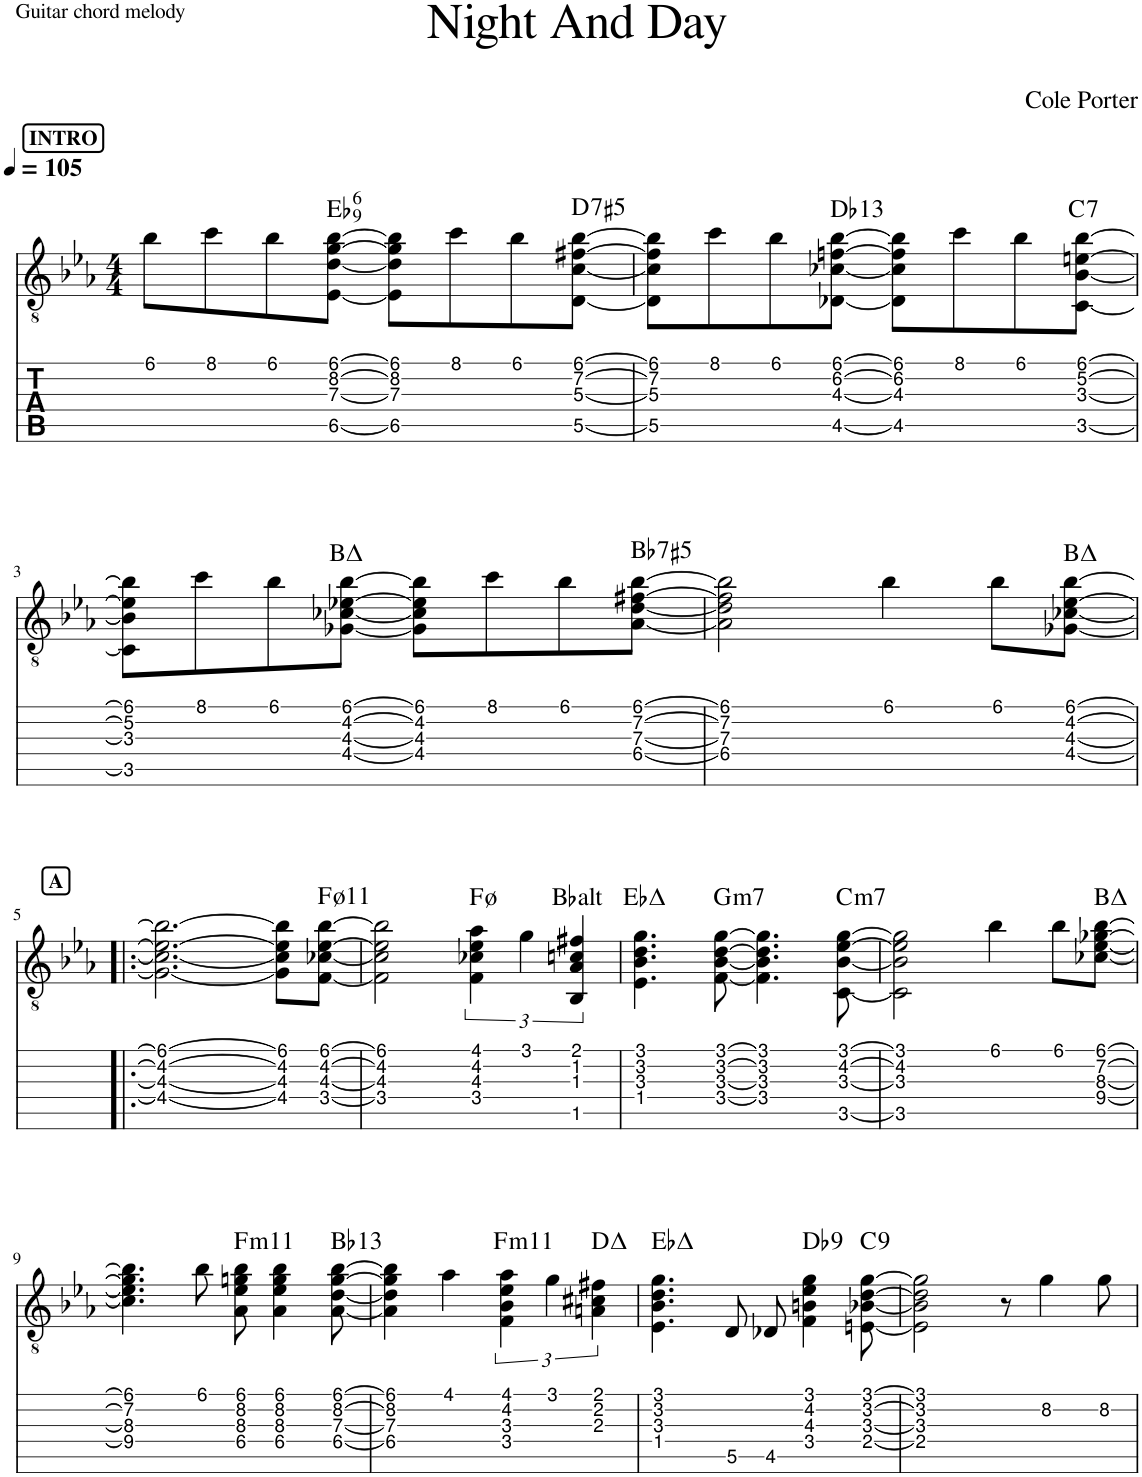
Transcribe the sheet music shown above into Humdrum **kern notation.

**kern	**kern	**harte
*part1	*part1	*part1
*staff2	*staff1	*
*I"Chitarra elettrica	*	*
*I'Chit. el.	*	*
*stria6	*	*
*	*clefGv2	*
*k[b-e-a-]	*k[b-e-a-]	*
*M4/4	*M4/4	*
*MM105	*MM105	*
!!LO:REH:place=s1:a:B:cj:t=INTRO
=1	=1	=1
8b-L	8b-\L	.
8ccJ	8cc\	.
8b-L	8b-\	.
!	!	!LO:H:kt=6
[8E-\ [8d\ [8g\ [8b-\J	[8E-\ [8d\ [8g\ [8b-\J	Eb:maj6(9)
8E-]\ 8d]\ 8g]\ 8b-]\L	8E-\] 8d\] 8g\] 8b-\]L	.
8ccJ	8cc\	.
8b-L	8b-\	.
!	!	!LO:H:kt=7
[8D\ [8c\ [8f#\ [8b-\J	[8D\ [8c\ [8f#X\ [8b-\J	D:(3,#5,b7)
=2	=2	=2
8D]\ 8c]\ 8f#]\ 8b-]\L	8D\] 8c\] 8f#\] 8b-\]L	.
8ccJ	8cc\	.
8b-L	8b-\	.
!	!	!LO:H:kt=13
[8D-\ [8c-\ [8f\ [8b-\J	[8D-X\ [8c-X\ [8fn\ [8b-\J	Db:9(11,13)
8D-]\ 8c-]\ 8f]\ 8b-]\L	8D-\] 8c-\] 8f\] 8b-\]L	.
8ccJ	8cc\	.
8b-L	8b-\	.
!	!	!LO:H:kt=7
[8C\ [8B-\ [8e\ [8b-\J	[8C\ [8B-\ [8en\ [8b-\J	C:7
!!LO:LB:g=z
=3	=3	=3
8C]\ 8B-]\ 8e]\ 8b-]\L	8C\] 8B-\] 8e\] 8b-\]L	.
8ccJ	8cc\	.
8b-L	8b-\	.
[8G-\ [8c-\ [8e-\ [8b-\J	[8G-X\ [8c-X\ [8e-X\ [8b-\J	B:maj
8G-]\ 8c-]\ 8e-]\ 8b-]\L	8G-\] 8c-\] 8e-\] 8b-\]L	.
8ccJ	8cc\	.
8b-L	8b-\	.
!	!	!LO:H:kt=7
[8A-\ [8d\ [8f#\ [8b-\J	[8A-\ [8d\ [8f#X\ [8b-\J	Bb:(3,#5,b7)
=4	=4	=4
2A-] 2d] 2f#] 2b-]	2A-\] 2d\] 2f#\] 2b-\]	.
4b-	4b-\	.
8b-L	8b-\L	.
[8G-\ [8c-\ [8e-\ [8b-X\J	[8G-X\ [8c-X\ [8e-\ [8b-\J	B:maj
!!LO:LB:g=z
!!LO:REH:place=s1:a:B:cj:t=A
=5!|:	=5!|:	=5!|:
2.G-_ 2.c-_ 2.e-_ 2.b-_	2.G-\_ 2.c-\_ 2.e-\_ 2.b-\_	.
8G-]\ 8c-]\ 8e-]\ 8b-]\L	8G-\] 8c-\] 8e-\] 8b-\]L	.
[8F\ [8c-\ [8e-\ [8b-\J	[8F\ [8c-X\ [8e-\ [8b-\J	F:hdim7(9,11)
=6	=6	=6
2F] 2c-] 2e-] 2b-]	2F\] 2c-\] 2e-\] 2b-\]	.
*Xbrackettup	*	*
6F 6c- 6e- 6a-	6F\ 6c-X\ 6e-\ 6a-\	F:hdim7
6g	6g\	.
6BB- 6A- 6c 6f#X	6BB-/ 6A-/ 6cn/ 6f#X/	Bb:(3,b5,#5,b9,#9)
=7	=7	=7
4.E- 4.B- 4.d 4.g	4.E-\ 4.B-\ 4.d\ 4.g\	Eb:maj
!	!	!LO:H:kt=m7
[8F [8B- [8d [8g	[8F\ [8B-\ [8d\ [8g\	G:min7
4.F] 4.B-] 4.d] 4.g]	4.F\] 4.B-\] 4.d\] 4.g\]	.
!	!	!LO:H:kt=m7
[8C [8B- [8e- [8g	[8C\ [8B-\ [8e-\ [8g\	C:min7
=8	=8	=8
2B-] 2C] 2e-] 2g]	2C\] 2B-\] 2e-\] 2g\]	.
4b-	4b-\	.
8b-L	8b-\L	.
[8c-\ [8e-\ [8g-\ [8b-X\J	[8c-X\ [8e-\ [8g-X\ [8b-\J	B:maj
!!LO:LB:g=z
=9	=9	=9
4.c-] 4.e-] 4.g-] 4.b-]	4.c-\] 4.e-\] 4.g-\] 4.b-\]	.
8b-	8b-\	.
!	!	!LO:H:kt=m11
8A- 8e- 8g 8b-	8A-\ 8e-\ 8gn\ 8b-\	F:min9(11)
4A- 4e- 4g 4b-	4A-\ 4e-\ 4g\ 4b-\	.
!	!	!LO:H:kt=13
[8A- [8d [8g [8b-	[8A-\ [8d\ [8g\ [8b-\	Bb:9(11,13)
=10	=10	=10
4A-] 4d] 4g] 4b-]	4A-\] 4d\] 4g\] 4b-\]	.
4a-	4a-\	.
!	!	!LO:H:kt=m11
6F 6B- 6e- 6a-	6F\ 6B-\ 6e-\ 6a-\	F:min9(11)
6g	6g\	.
6A 6c# 6f#X	6An\ 6c#X\ 6f#X\	D:maj
=11	=11	=11
4.E- 4.B- 4.d 4.g	4.E-\ 4.B-\ 4.d\ 4.g\	Eb:maj
8D	8D/	.
8D-	8D-X/	.
!	!	!LO:H:kt=9
4F 4B 4e- 4g	4F\ 4Bn\ 4e-\ 4g\	Db:9
!	!	!LO:H:kt=9
[8E [8B- [8d [8g	[8En\ [8B-X\ [8d\ [8g\	C:9
=12	=12	=12
2E] 2B-] 2d] 2g]	2E\] 2B-\] 2d\] 2g\]	.
8r	8r	.
4g	4g\	.
8g	8g\	.
=	=	=
*-	*-	*-
